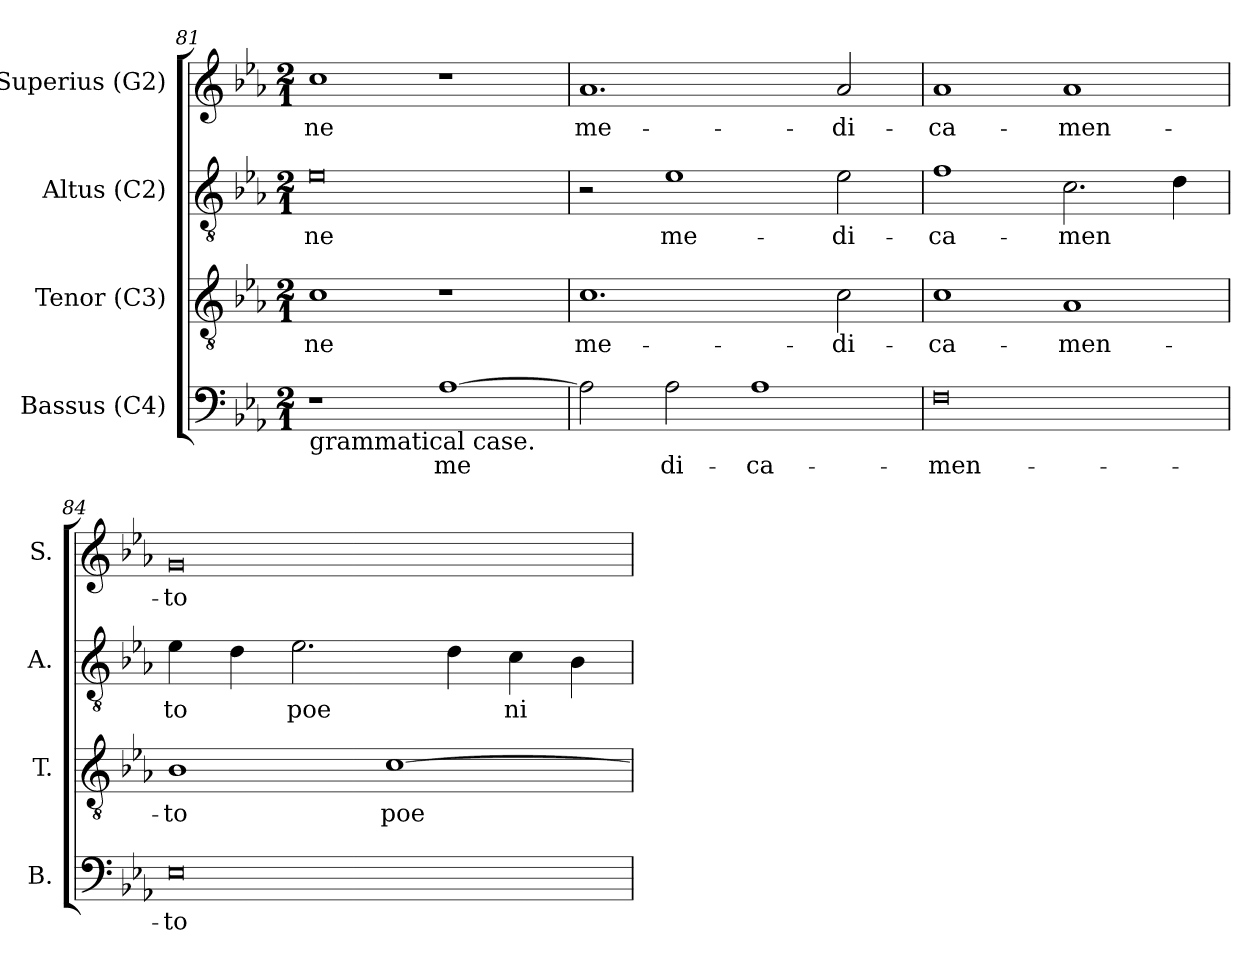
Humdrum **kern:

**kern	**text	**kern	**text	**kern	**text	**kern	**text
*part4	*part4	*part3	*part3	*part2	*part2	*part1	*part1
*staff4	*staff4	*staff3	*staff3	*staff2	*staff2	*staff1	*staff1
*I"Bassus (C4)	*	*I"Tenor (C3)	*	*I"Altus (C2)	*	*I"Superius (G2)	*
*I'B.	*	*I'T.	*	*I'A.	*	*I'S.	*
*clefF4	*	*clefGv2	*	*clefGv2	*	*clefG2	*
*k[b-e-a-]	*	*k[b-e-a-]	*	*k[b-e-a-]	*	*k[b-e-a-]	*
*E-:	*	*E-:	*	*E-:	*	*E-:	*
*M2/1	*	*M2/1	*	*M2/1	*	*M2/1	*
=81	=81	=81	=81	=81	=81	=81	=81
!LO:TX:b:t=grammatical case.	!	!	!	!	!	!	!
!	!	!	!LO:LY:b:cj	!	!LO:LY:b:cj	!	!LO:LY:b:cj
1r	.	1c	-ne	0e-	-ne	1cc	-ne
!	!LO:LY:b:cj	!	!	!	!	!	!
[<1A-	me-	1r	.	.	.	1r	.
!!LO:LB:g=z
=82	=82	=82	=82	=82	=82	=82	=82
!	!LO:LY:b:cj	!	!LO:LY:b:cj	!	!	!	!LO:LY:b:cj
2A-\]	--	1.c	me-	2r	.	1.a-	me-
!	!LO:LY:b:cj	!	!	!	!LO:LY:b:cj	!	!
2A-\	-di-	.	.	1e-	me-	.	.
!	!LO:LY:b:cj	!	!	!	!	!	!
1A-	-ca-	.	.	.	.	.	.
!	!	!	!LO:LY:b:cj	!	!LO:LY:b:cj	!	!LO:LY:b:cj
.	.	2c\	-di-	2e-\	-di-	2a-/	-di-
=83	=83	=83	=83	=83	=83	=83	=83
!	!LO:LY:b:cj	!	!LO:LY:b:cj	!	!LO:LY:b:cj	!	!LO:LY:b:cj
0F	-men-	1c	-ca-	1f	-ca-	1a-	-ca-
!	!	!	!LO:LY:b:cj	!	!LO:LY:b:cj	!	!LO:LY:b:cj
.	.	1A-	-men-	2.c\	-men-	1a-	-men-
!	!	!	!	!	!LO:LY:b:cj	!	!
.	.	.	.	4d\	--	.	.
=84	=84	=84	=84	=84	=84	=84	=84
!	!LO:LY:b:cj	!	!LO:LY:b:cj	!	!LO:LY:b:cj	!	!LO:LY:b:cj
0E-	-to	1B-	-to	4e-\	-to	0g	-to
!	!	!	!	!	!LO:LY:b:cj	!	!
.	.	.	.	4d\	.	.	.
!	!	!	!	!	!LO:LY:b:cj	!	!
.	.	.	.	2.e-\	poe-	.	.
!	!	!	!LO:LY:b:cj	!	!	!	!
.	.	[>1c	poe-	.	.	.	.
!	!	!	!	!	!LO:LY:b:cj	!	!
.	.	.	.	4d\	--	.	.
!	!	!	!	!	!LO:LY:b:cj	!	!
.	.	.	.	4c\	-ni-	.	.
!	!	!	!	!	!LO:LY:b:cj	!	!
.	.	.	.	4B-\	--	.	.
=	=	=	=	=	=	=	=
*-	*-	*-	*-	*-	*-	*-	*-
